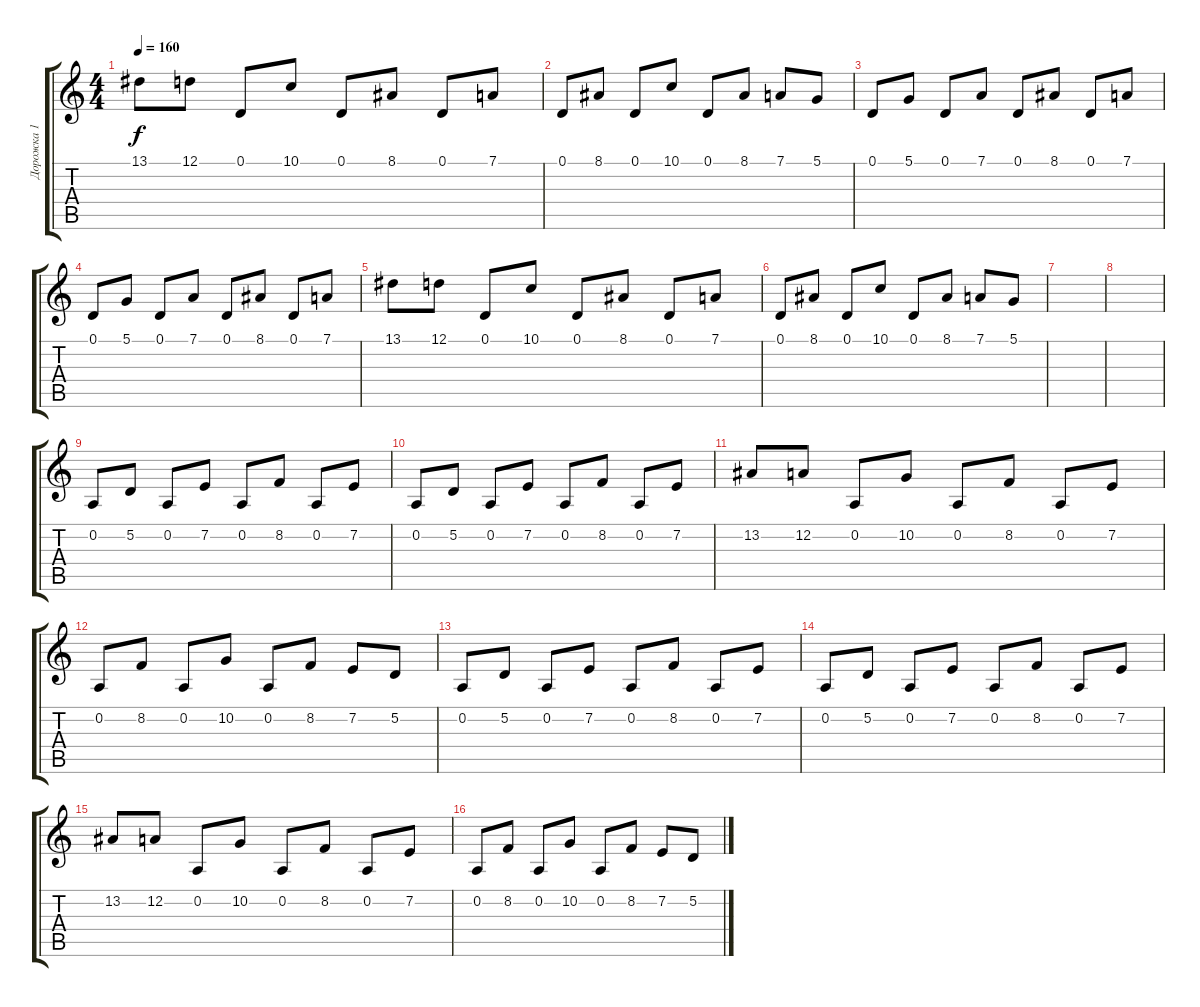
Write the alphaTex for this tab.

\track ("Дорожка 1" "Дорожка 1") {instrument churchorgan}
\staff {score tabs}
\tuning (D4 A3 F3 C3 G2 D2) {hide}
\ts (4 4)
\tempo 160
\clef g2
\ks c
13.1.8{dy f} 12.1.8 0.1.8 10.1.8 0.1.8 8.1.8 0.1.8 7.1.8 |
0.1.8 8.1.8 0.1.8 10.1.8 0.1.8 8.1.8 7.1.8 5.1.8 |
0.1.8 5.1.8 0.1.8 7.1.8 0.1.8 8.1.8 0.1.8 7.1.8 |
0.1.8 5.1.8 0.1.8 7.1.8 0.1.8 8.1.8 0.1.8 7.1.8 |
13.1.8 12.1.8 0.1.8 10.1.8 0.1.8 8.1.8 0.1.8 7.1.8 |
0.1.8 8.1.8 0.1.8 10.1.8 0.1.8 8.1.8 7.1.8 5.1.8 |
|
|
0.2.8 5.2.8 0.2.8 7.2.8 0.2.8 8.2.8 0.2.8 7.2.8 |
0.2.8 5.2.8 0.2.8 7.2.8 0.2.8 8.2.8 0.2.8 7.2.8 |
13.2.8 12.2.8 0.2.8 10.2.8 0.2.8 8.2.8 0.2.8 7.2.8 |
0.2.8 8.2.8 0.2.8 10.2.8 0.2.8 8.2.8 7.2.8 5.2.8 |
0.2.8 5.2.8 0.2.8 7.2.8 0.2.8 8.2.8 0.2.8 7.2.8 |
0.2.8 5.2.8 0.2.8 7.2.8 0.2.8 8.2.8 0.2.8 7.2.8 |
13.2.8 12.2.8 0.2.8 10.2.8 0.2.8 8.2.8 0.2.8 7.2.8 |
0.2.8 8.2.8 0.2.8 10.2.8 0.2.8 8.2.8 7.2.8 5.2.8
